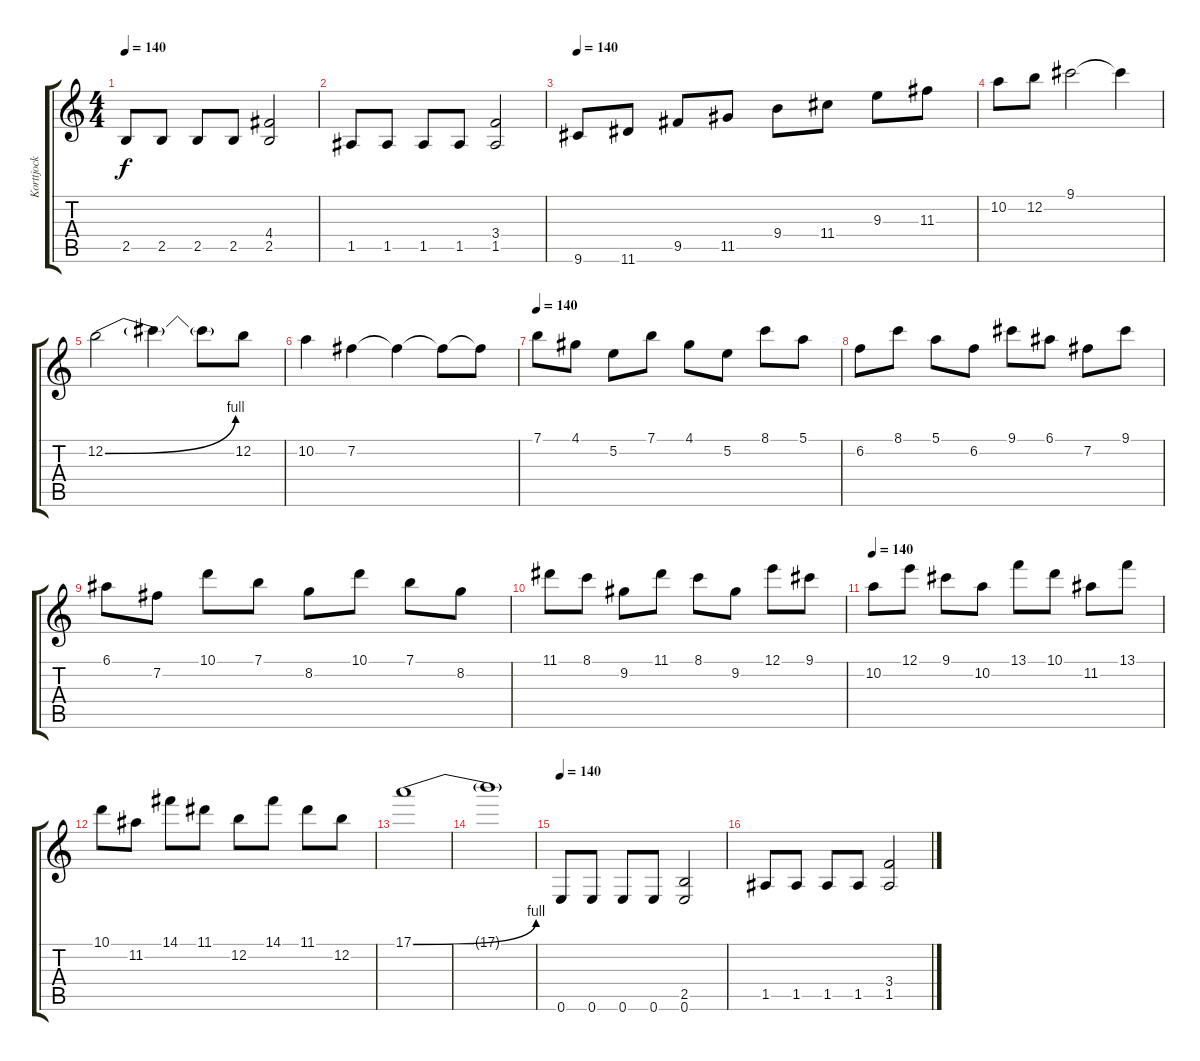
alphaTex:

\track ("Korttjock" "Korttjock") {instrument distortionguitar}
\staff {score tabs}
\tuning (E4 B3 G3 D3 A2 E2) {hide}
\ts (4 4)
\tempo 140
\clef g2
\ks c
2.5.8{dy f} 2.5.8 2.5.8 2.5.8 (4.4 2.5).2 |
1.5.8 1.5.8 1.5.8 1.5.8 (3.4 1.5).2 |
\tempo 140
9.6.8 11.6.8 9.5.8 11.5.8 9.4.8 11.4.8 9.3.8 11.3.8 |
10.2.8 12.2.8 9.1.2 9.1{t}.4 |
12.2{be (bend 0 0 60 4)}.2 12.2{t}.4 12.2{t}.8 12.2.8 |
10.2.4 7.2.4 7.2{t}.4 7.2{t}.8 7.2{t}.8 |
\tempo 140
7.1.8 4.1.8 5.2.8 7.1.8 4.1.8 5.2.8 8.1.8 5.1.8 |
6.2.8 8.1.8 5.1.8 6.2.8 9.1.8 6.1.8 7.2.8 9.1.8 |
6.1.8 7.2.8 10.1.8 7.1.8 8.2.8 10.1.8 7.1.8 8.2.8 |
11.1.8 8.1.8 9.2.8 11.1.8 8.1.8 9.2.8 12.1.8 9.1.8 |
\tempo 140
10.2.8 12.1.8 9.1.8 10.2.8 13.1.8 10.1.8 11.2.8 13.1.8 |
10.1.8 11.2.8 14.1.8 11.1.8 12.2.8 14.1.8 11.1.8 12.2.8 |
17.1{be (bend 0 0 60 4)}.1 |
17.1{t}.1 |
\tempo 140
0.6.8 0.6.8 0.6.8 0.6.8 (2.5 0.6).2 |
1.5.8 1.5.8 1.5.8 1.5.8 (3.4 1.5).2
